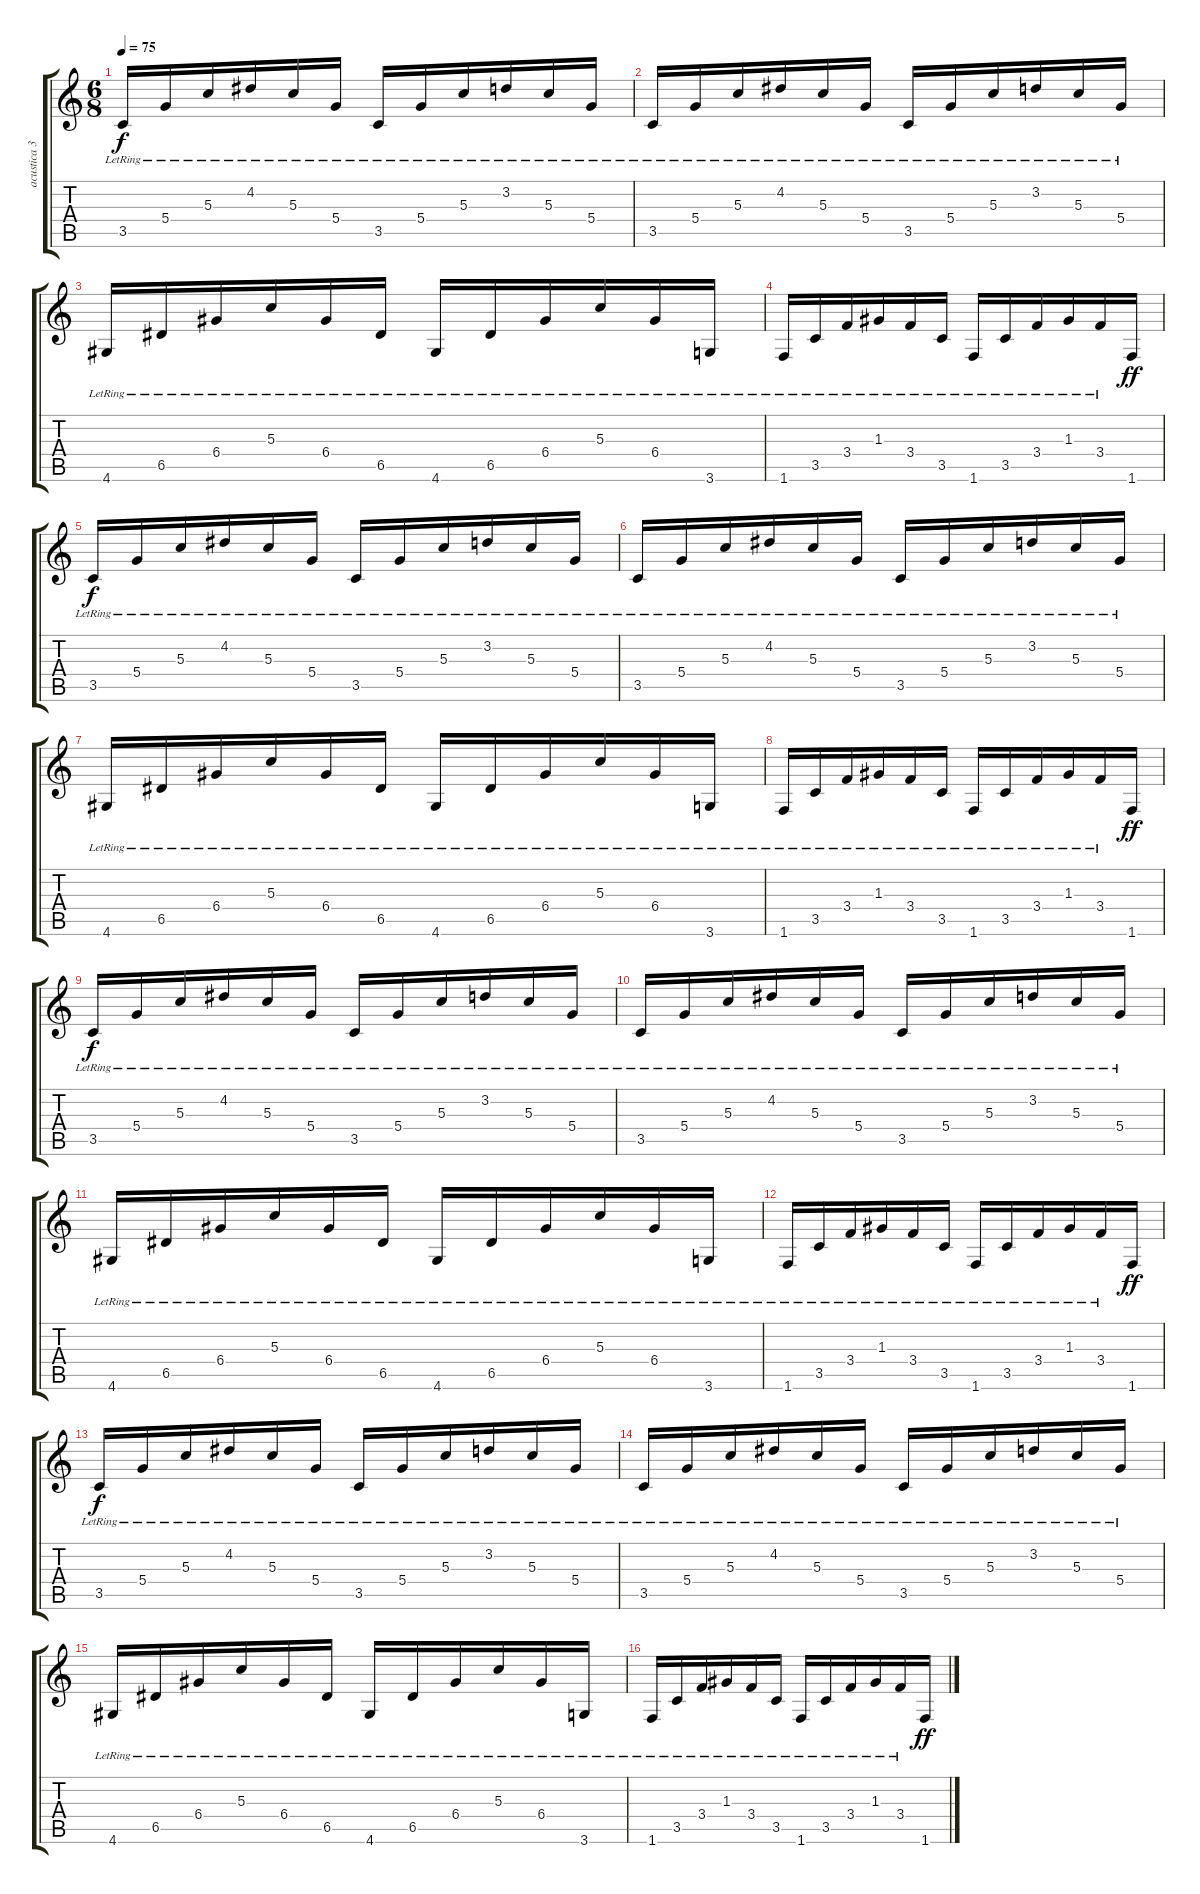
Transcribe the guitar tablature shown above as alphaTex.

\track ("acustica 3" "acustica 3") {instrument acousticguitarnylon}
\staff {score tabs}
\tuning (E4 B3 G3 D3 A2 E2) {hide}
\ts (6 8)
\tempo 75
\clef g2
\ks c
3.5{lr}.16{dy f} 5.4{lr}.16 5.3{lr}.16 4.2{lr}.16 5.3{lr}.16 5.4{lr}.16 3.5{lr}.16 5.4{lr}.16 5.3{lr}.16 3.2{lr}.16 5.3{lr}.16 5.4{lr}.16 |
3.5{lr}.16 5.4{lr}.16 5.3{lr}.16 4.2{lr}.16 5.3{lr}.16 5.4{lr}.16 3.5{lr}.16 5.4{lr}.16 5.3{lr}.16 3.2{lr}.16 5.3{lr}.16 5.4{lr}.16 |
4.6{lr}.16 6.5{lr}.16 6.4{lr}.16 5.3{lr}.16 6.4{lr}.16 6.5{lr}.16 4.6{lr}.16 6.5{lr}.16 6.4{lr}.16 5.3{lr}.16 6.4{lr}.16 3.6{lr}.16 |
1.6{lr}.16 3.5{lr}.16 3.4{lr}.16 1.3{lr}.16 3.4{lr}.16 3.5{lr}.16 1.6{lr}.16 3.5{lr}.16 3.4{lr}.16 1.3{lr}.16 3.4{lr}.16 1.6.16{dy ff} |
3.5{lr}.16{dy f} 5.4{lr}.16 5.3{lr}.16 4.2{lr}.16 5.3{lr}.16 5.4{lr}.16 3.5{lr}.16 5.4{lr}.16 5.3{lr}.16 3.2{lr}.16 5.3{lr}.16 5.4{lr}.16 |
3.5{lr}.16 5.4{lr}.16 5.3{lr}.16 4.2{lr}.16 5.3{lr}.16 5.4{lr}.16 3.5{lr}.16 5.4{lr}.16 5.3{lr}.16 3.2{lr}.16 5.3{lr}.16 5.4{lr}.16 |
4.6{lr}.16 6.5{lr}.16 6.4{lr}.16 5.3{lr}.16 6.4{lr}.16 6.5{lr}.16 4.6{lr}.16 6.5{lr}.16 6.4{lr}.16 5.3{lr}.16 6.4{lr}.16 3.6{lr}.16 |
1.6{lr}.16 3.5{lr}.16 3.4{lr}.16 1.3{lr}.16 3.4{lr}.16 3.5{lr}.16 1.6{lr}.16 3.5{lr}.16 3.4{lr}.16 1.3{lr}.16 3.4{lr}.16 1.6.16{dy ff} |
3.5{lr}.16{dy f volume 3} 5.4{lr}.16 5.3{lr}.16 4.2{lr}.16 5.3{lr}.16 5.4{lr}.16 3.5{lr}.16 5.4{lr}.16 5.3{lr}.16 3.2{lr}.16 5.3{lr}.16 5.4{lr}.16 |
3.5{lr}.16 5.4{lr}.16 5.3{lr}.16 4.2{lr}.16 5.3{lr}.16 5.4{lr}.16 3.5{lr}.16 5.4{lr}.16 5.3{lr}.16 3.2{lr}.16 5.3{lr}.16 5.4{lr}.16 |
4.6{lr}.16 6.5{lr}.16 6.4{lr}.16 5.3{lr}.16 6.4{lr}.16 6.5{lr}.16 4.6{lr}.16 6.5{lr}.16 6.4{lr}.16 5.3{lr}.16 6.4{lr}.16 3.6{lr}.16 |
1.6{lr}.16 3.5{lr}.16 3.4{lr}.16 1.3{lr}.16 3.4{lr}.16 3.5{lr}.16 1.6{lr}.16 3.5{lr}.16 3.4{lr}.16 1.3{lr}.16 3.4{lr}.16 1.6.16{dy ff} |
3.5{lr}.16{dy f} 5.4{lr}.16 5.3{lr}.16 4.2{lr}.16 5.3{lr}.16 5.4{lr}.16 3.5{lr}.16 5.4{lr}.16 5.3{lr}.16 3.2{lr}.16 5.3{lr}.16 5.4{lr}.16 |
3.5{lr}.16 5.4{lr}.16 5.3{lr}.16 4.2{lr}.16 5.3{lr}.16 5.4{lr}.16 3.5{lr}.16 5.4{lr}.16 5.3{lr}.16 3.2{lr}.16 5.3{lr}.16 5.4{lr}.16 |
4.6{lr}.16 6.5{lr}.16 6.4{lr}.16 5.3{lr}.16 6.4{lr}.16 6.5{lr}.16 4.6{lr}.16 6.5{lr}.16 6.4{lr}.16 5.3{lr}.16 6.4{lr}.16 3.6{lr}.16 |
1.6{lr}.16 3.5{lr}.16 3.4{lr}.16 1.3{lr}.16 3.4{lr}.16 3.5{lr}.16 1.6{lr}.16 3.5{lr}.16 3.4{lr}.16 1.3{lr}.16 3.4{lr}.16 1.6.16{dy ff}
